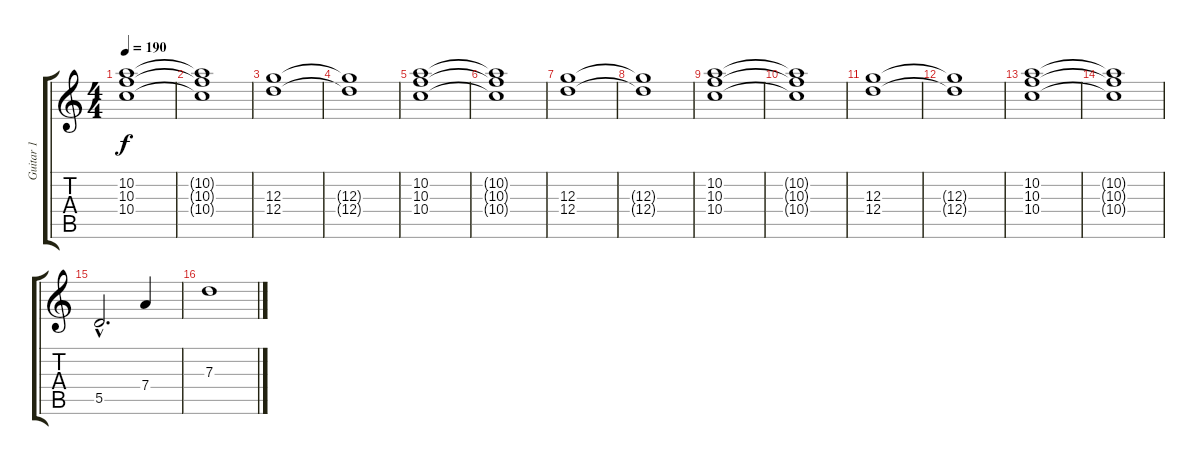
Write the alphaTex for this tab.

\track ("Guitar 1" "Guitar 1") {instrument overdrivenguitar}
\staff {score tabs}
\tuning (E4 B3 G3 D3 A2 E2) {hide}
\ts (4 4)
\tempo 190
\clef g2
\ks c
(10.2 10.3 10.4).1{dy f} |
(10.2{t} 10.3{t} 10.4{t}).1 |
(12.3 12.4).1 |
(12.3{t} 12.4{t}).1 |
(10.2 10.3 10.4).1 |
(10.2{t} 10.3{t} 10.4{t}).1 |
(12.3 12.4).1 |
(12.3{t} 12.4{t}).1 |
(10.2 10.3 10.4).1 |
(10.2{t} 10.3{t} 10.4{t}).1 |
(12.3 12.4).1 |
(12.3{t} 12.4{t}).1 |
(10.2 10.3 10.4).1 |
(10.2{t} 10.3{t} 10.4{t}).1 |
5.5{hac}.2{d} 7.4.4 |
7.3.1
